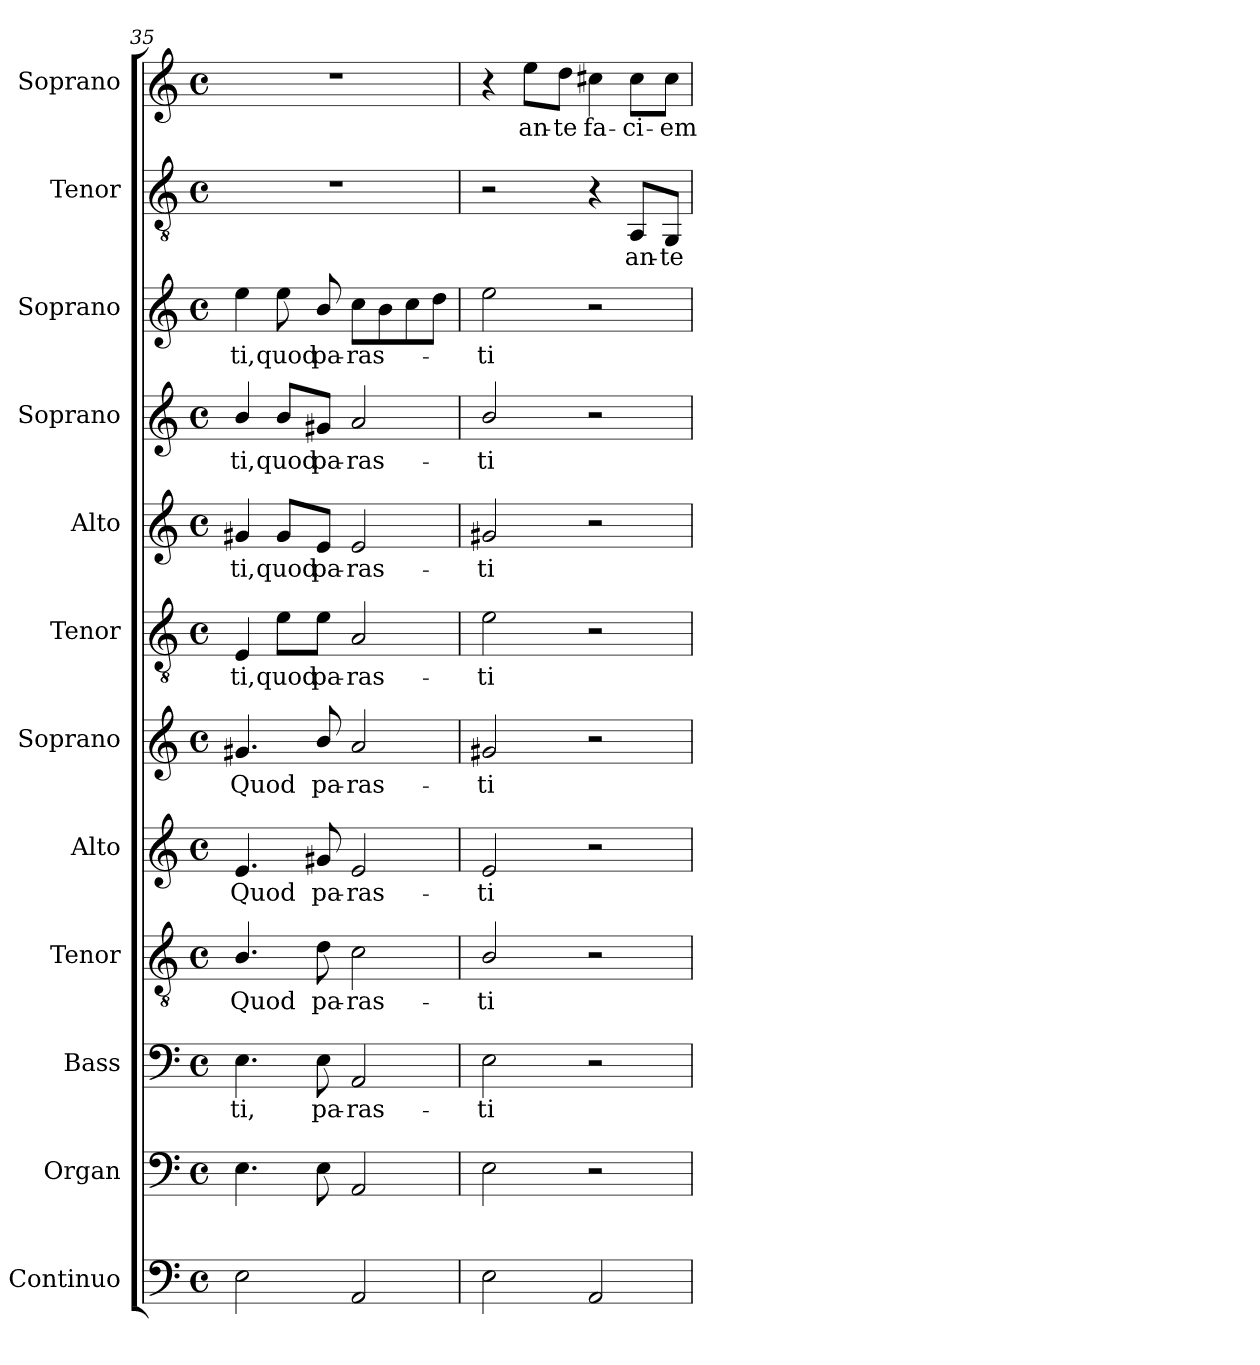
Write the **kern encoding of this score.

**kern	**kern	**kern	**text	**kern	**text	**kern	**text	**kern	**text	**kern	**text	**kern	**text	**kern	**text	**kern	**text	**kern	**text	**kern	**text
*part12	*part11	*part10	*part10	*part9	*part9	*part8	*part8	*part7	*part7	*part6	*part6	*part5	*part5	*part4	*part4	*part3	*part3	*part2	*part2	*part1	*part1
*staff12	*staff11	*staff10	*staff10	*staff9	*staff9	*staff8	*staff8	*staff7	*staff7	*staff6	*staff6	*staff5	*staff5	*staff4	*staff4	*staff3	*staff3	*staff2	*staff2	*staff1	*staff1
*I"Continuo	*I"Organ	*I"Bass	*	*I"Tenor	*	*I"Alto	*	*I"Soprano	*	*I"Tenor	*	*I"Alto	*	*I"Soprano	*	*I"Soprano	*	*I"Tenor	*	*I"Soprano	*
*I'Cont.	*I'Org.	*I'B.	*	*I'T.	*	*I'A.	*	*I'S.	*	*I'T.	*	*I'A.	*	*I'S.	*	*I'S.	*	*I'T.	*	*I'S.	*
*clefF4	*clefF4	*clefF4	*	*clefGv2	*	*clefG2	*	*clefG2	*	*clefGv2	*	*clefG2	*	*clefG2	*	*clefG2	*	*clefGv2	*	*clefG2	*
*	*	*	*	*ITrd7c12	*	*	*	*	*	*ITrd7c12	*	*	*	*	*	*	*	*	*	*	*
*k[]	*k[]	*k[]	*	*k[]	*	*k[]	*	*k[]	*	*k[]	*	*k[]	*	*k[]	*	*k[]	*	*k[]	*	*k[]	*
*C:	*C:	*C:	*	*C:	*	*C:	*	*C:	*	*C:	*	*C:	*	*C:	*	*C:	*	*C:	*	*C:	*
*M4/4	*M4/4	*M4/4	*	*M4/4	*	*M4/4	*	*M4/4	*	*M4/4	*	*M4/4	*	*M4/4	*	*M4/4	*	*M4/4	*	*M4/4	*
*met(c)	*met(c)	*met(c)	*	*met(c)	*	*met(c)	*	*met(c)	*	*met(c)	*	*met(c)	*	*met(c)	*	*met(c)	*	*met(c)	*	*met(c)	*
=35	=35	=35	=35	=35	=35	=35	=35	=35	=35	=35	=35	=35	=35	=35	=35	=35	=35	=35	=35	=35	=35
!	!	!	!LO:LY:b:color=#000000	!	!	!	!	!	!	!	!	!	!	!	!	!	!	!	!	!	!
!	!	!	!	!	!LO:LY:b:color=#000000	!	!	!	!	!	!	!	!	!	!	!	!	!	!	!	!
!	!	!	!	!	!	!	!LO:LY:b:color=#000000	!	!	!	!	!	!	!	!	!	!	!	!	!	!
!	!	!	!	!	!	!	!	!	!LO:LY:b:color=#000000	!	!	!	!	!	!	!	!	!	!	!	!
!	!	!	!	!	!	!	!	!	!	!	!LO:LY:b:color=#000000	!	!	!	!	!	!	!	!	!	!
!	!	!	!	!	!	!	!	!	!	!	!	!	!LO:LY:b:color=#000000	!	!	!	!	!	!	!	!
!	!	!	!	!	!	!	!	!	!	!	!	!	!	!	!LO:LY:b:color=#000000	!	!	!	!	!	!
!	!	!	!	!	!	!	!	!	!	!	!	!	!	!	!	!	!LO:LY:b:color=#000000	!	!	!	!
2Ei\	4.Ei\	4.Ei\	-ti,	4.BBi/	Quod	4.ei/	Quod	4.g#Xi/	Quod	4EEi/	-ti,	4g#Xi/	-ti,	4bi/	-ti,	4eei\	-ti,	1r	.	1r	.
!	!	!	!	!	!	!	!	!	!	!	!LO:LY:b:color=#000000	!	!	!	!	!	!	!	!	!	!
!	!	!	!	!	!	!	!	!	!	!	!	!	!LO:LY:b:color=#000000	!	!	!	!	!	!	!	!
!	!	!	!	!	!	!	!	!	!	!	!	!	!	!	!LO:LY:b:color=#000000	!	!	!	!	!	!
!	!	!	!	!	!	!	!	!	!	!	!	!	!	!	!	!	!LO:LY:b:color=#000000	!	!	!	!
.	.	.	.	.	.	.	.	.	.	8Ei\L	quod	8g#i/L	quod	8bi/L	quod	8eei\	quod	.	.	.	.
!	!	!	!LO:LY:b:color=#000000	!	!	!	!	!	!	!	!	!	!	!	!	!	!	!	!	!	!
!	!	!	!	!	!LO:LY:b:color=#000000	!	!	!	!	!	!	!	!	!	!	!	!	!	!	!	!
!	!	!	!	!	!	!	!LO:LY:b:color=#000000	!	!	!	!	!	!	!	!	!	!	!	!	!	!
!	!	!	!	!	!	!	!	!	!LO:LY:b:color=#000000	!	!	!	!	!	!	!	!	!	!	!	!
!	!	!	!	!	!	!	!	!	!	!	!LO:LY:b:color=#000000	!	!	!	!	!	!	!	!	!	!
!	!	!	!	!	!	!	!	!	!	!	!	!	!LO:LY:b:color=#000000	!	!	!	!	!	!	!	!
!	!	!	!	!	!	!	!	!	!	!	!	!	!	!	!LO:LY:b:color=#000000	!	!	!	!	!	!
!	!	!	!	!	!	!	!	!	!	!	!	!	!	!	!	!	!LO:LY:b:color=#000000	!	!	!	!
.	8Ei\	8Ei\	pa-	8Di\	pa-	8g#Xi/	pa-	8bi/	pa-	8Ei\J	pa-	8ei/J	pa-	8g#Xi/J	pa-	8bi/	pa-	.	.	.	.
!	!	!	!LO:LY:b:color=#000000	!	!	!	!	!	!	!	!	!	!	!	!	!	!	!	!	!	!
!	!	!	!	!	!LO:LY:b:color=#000000	!	!	!	!	!	!	!	!	!	!	!	!	!	!	!	!
!	!	!	!	!	!	!	!LO:LY:b:color=#000000	!	!	!	!	!	!	!	!	!	!	!	!	!	!
!	!	!	!	!	!	!	!	!	!LO:LY:b:color=#000000	!	!	!	!	!	!	!	!	!	!	!	!
!	!	!	!	!	!	!	!	!	!	!	!LO:LY:b:color=#000000	!	!	!	!	!	!	!	!	!	!
!	!	!	!	!	!	!	!	!	!	!	!	!	!LO:LY:b:color=#000000	!	!	!	!	!	!	!	!
!	!	!	!	!	!	!	!	!	!	!	!	!	!	!	!LO:LY:b:color=#000000	!	!	!	!	!	!
!	!	!	!	!	!	!	!	!	!	!	!	!	!	!	!	!	!LO:LY:b:color=#000000	!	!	!	!
2AAi/	2AAi/	2AAi/	-ras-	2Ci\	-ras-	2ei/	-ras-	2ai/	-ras-	2AAi/	-ras-	2ei/	-ras-	2ai/	-ras-	8cci\L	-ras-	.	.	.	.
.	.	.	.	.	.	.	.	.	.	.	.	.	.	.	.	8bi\	.	.	.	.	.
.	.	.	.	.	.	.	.	.	.	.	.	.	.	.	.	8cci\	.	.	.	.	.
.	.	.	.	.	.	.	.	.	.	.	.	.	.	.	.	8ddi\J	.	.	.	.	.
=36	=36	=36	=36	=36	=36	=36	=36	=36	=36	=36	=36	=36	=36	=36	=36	=36	=36	=36	=36	=36	=36
!	!	!	!LO:LY:b:color=#000000	!	!	!	!	!	!	!	!	!	!	!	!	!	!	!	!	!	!
!	!	!	!	!	!LO:LY:b:color=#000000	!	!	!	!	!	!	!	!	!	!	!	!	!	!	!	!
!	!	!	!	!	!	!	!LO:LY:b:color=#000000	!	!	!	!	!	!	!	!	!	!	!	!	!	!
!	!	!	!	!	!	!	!	!	!LO:LY:b:color=#000000	!	!	!	!	!	!	!	!	!	!	!	!
!	!	!	!	!	!	!	!	!	!	!	!LO:LY:b:color=#000000	!	!	!	!	!	!	!	!	!	!
!	!	!	!	!	!	!	!	!	!	!	!	!	!LO:LY:b:color=#000000	!	!	!	!	!	!	!	!
!	!	!	!	!	!	!	!	!	!	!	!	!	!	!	!LO:LY:b:color=#000000	!	!	!	!	!	!
!	!	!	!	!	!	!	!	!	!	!	!	!	!	!	!	!	!LO:LY:b:color=#000000	!	!	!	!
2Ei\	2Ei\	2Ei\	-ti	2BBi/	-ti	2ei/	-ti	2g#Xi/	-ti	2Ei\	-ti	2g#Xi/	-ti	2bi/	-ti	2eei\	-ti	2r	.	4r	.
!	!	!	!	!	!	!	!	!	!	!	!	!	!	!	!	!	!	!	!	!	!LO:LY:b:color=#000000
.	.	.	.	.	.	.	.	.	.	.	.	.	.	.	.	.	.	.	.	8eei\L	an-
!	!	!	!	!	!	!	!	!	!	!	!	!	!	!	!	!	!	!	!	!	!LO:LY:b:color=#000000
.	.	.	.	.	.	.	.	.	.	.	.	.	.	.	.	.	.	.	.	8ddi\J	-te
!	!	!	!	!	!	!	!	!	!	!	!	!	!	!	!	!	!	!	!	!	!LO:LY:b:color=#000000
2AAi/	2r	2r	.	2r	.	2r	.	2r	.	2r	.	2r	.	2r	.	2r	.	4r	.	4cc#Xi\	fa-
!	!	!	!	!	!	!	!	!	!	!	!	!	!	!	!	!	!	!	!LO:LY:b:color=#000000	!	!
!	!	!	!	!	!	!	!	!	!	!	!	!	!	!	!	!	!	!	!	!	!LO:LY:b:color=#000000
.	.	.	.	.	.	.	.	.	.	.	.	.	.	.	.	.	.	8AAi/L	an-	8cc#i\L	-ci-
!	!	!	!	!	!	!	!	!	!	!	!	!	!	!	!	!	!	!	!LO:LY:b:color=#000000	!	!
!	!	!	!	!	!	!	!	!	!	!	!	!	!	!	!	!	!	!	!	!	!LO:LY:b:color=#000000
.	.	.	.	.	.	.	.	.	.	.	.	.	.	.	.	.	.	8GGi/J	-te	8cc#i\J	-em
=	=	=	=	=	=	=	=	=	=	=	=	=	=	=	=	=	=	=	=	=	=
*-	*-	*-	*-	*-	*-	*-	*-	*-	*-	*-	*-	*-	*-	*-	*-	*-	*-	*-	*-	*-	*-
